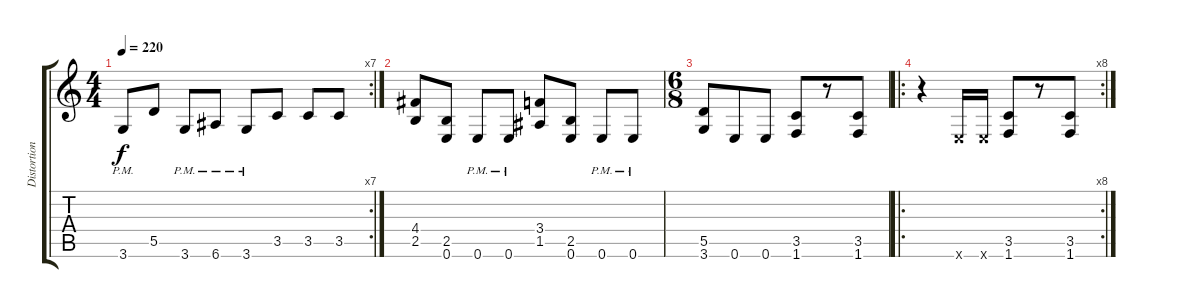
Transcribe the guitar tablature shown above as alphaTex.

\track ("Distortion 1" "Distortion") {instrument distortionguitar}
\staff {score tabs}
\tuning (E4 B3 G3 D3 A2 E2) {hide}
\rc 7
\ts (4 4)
\tempo 220
\clef g2
\ks c
3.6{pm}.8{dy f} 5.5.8 3.6{pm}.8 6.6{pm}.8 3.6{pm}.8 3.5.8 3.5.8 3.5.8 |
(4.4 2.5).8 (2.5 0.6).8 0.6{pm}.8 0.6{pm}.8 (3.4 1.5).8 (2.5 0.6).8 0.6{pm}.8 0.6{pm}.8 |
\ts (6 8)
(5.5 3.6).8 0.6.8 0.6.8 (3.5 1.6).8 r.8 (3.5 1.6).8 |
\ro
\rc 8
r.4 0.6{x}.16 0.6{x}.16 (3.5 1.6).8 r.8 (3.5 1.6).8
